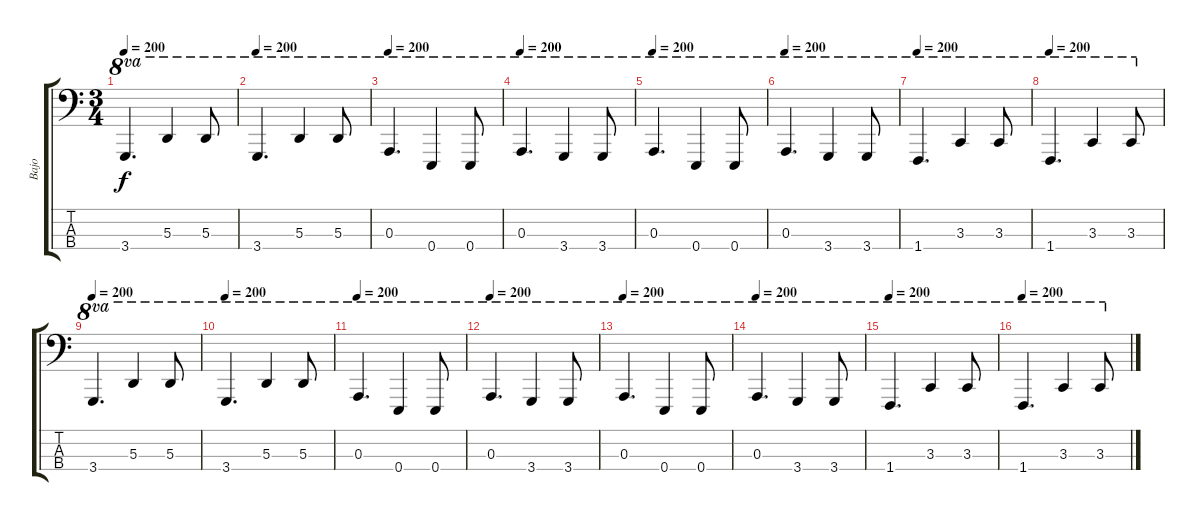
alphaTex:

\track ("Bajo" "Bajo") {instrument electricbassfinger}
\staff {score tabs}
\tuning (G2 D2 A1 E1) {hide}
\ts (3 4)
\tempo 200
\clef f4
\ks c
3.4.4{d ot 8va dy f} 5.3.4{ot 8va} 5.3.8{ot 8va} |
\tempo 200
3.4.4{d ot 8va} 5.3.4{ot 8va} 5.3.8{ot 8va} |
\tempo 200
0.3.4{d ot 8va} 0.4.4{ot 8va} 0.4.8{ot 8va} |
\tempo 200
0.3.4{d ot 8va} 3.4.4{ot 8va} 3.4.8{ot 8va} |
\tempo 200
0.3.4{d ot 8va} 0.4.4{ot 8va} 0.4.8{ot 8va} |
\tempo 200
0.3.4{d ot 8va} 3.4.4{ot 8va} 3.4.8{ot 8va} |
\tempo 200
1.4.4{d ot 8va} 3.3.4{ot 8va} 3.3.8{ot 8va} |
\tempo 200
1.4.4{d ot 8va} 3.3.4{ot 8va} 3.3.8{ot 8va} |
\tempo 200
3.4.4{d ot 8va} 5.3.4{ot 8va} 5.3.8{ot 8va} |
\tempo 200
3.4.4{d ot 8va} 5.3.4{ot 8va} 5.3.8{ot 8va} |
\tempo 200
0.3.4{d ot 8va} 0.4.4{ot 8va} 0.4.8{ot 8va} |
\tempo 200
0.3.4{d ot 8va} 3.4.4{ot 8va} 3.4.8{ot 8va} |
\tempo 200
0.3.4{d ot 8va} 0.4.4{ot 8va} 0.4.8{ot 8va} |
\tempo 200
0.3.4{d ot 8va} 3.4.4{ot 8va} 3.4.8{ot 8va} |
\tempo 200
1.4.4{d ot 8va} 3.3.4{ot 8va} 3.3.8{ot 8va} |
\tempo 200
1.4.4{d ot 8va} 3.3.4{ot 8va} 3.3.8{ot 8va}
